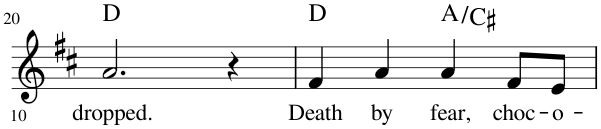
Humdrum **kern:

**kern	**text	**harte
*part1	*part1	*part1
*staff1	*staff1	*
*I"Voice	*	*
*I'Vo.	*	*
!!LO:PB:g=z
*clefG2	*	*
*k[f#c#]	*	*
*M4/4	*	*
=20	=20	=20
!	!LO:LY:b	!
2.a/	dropped.	D:maj
4r	.	.
=21	=21	=21
!	!LO:LY:b	!
4f#/	Death	D:maj
!	!LO:LY:b	!
4a/	by	.
!	!LO:LY:b	!
4a/	fear,	A:maj/3
!	!LO:LY:b	!
8f#/L	choc-	.
!	!LO:LY:b	!
8e/J	-o-	.
=	=	=
*-	*-	*-
